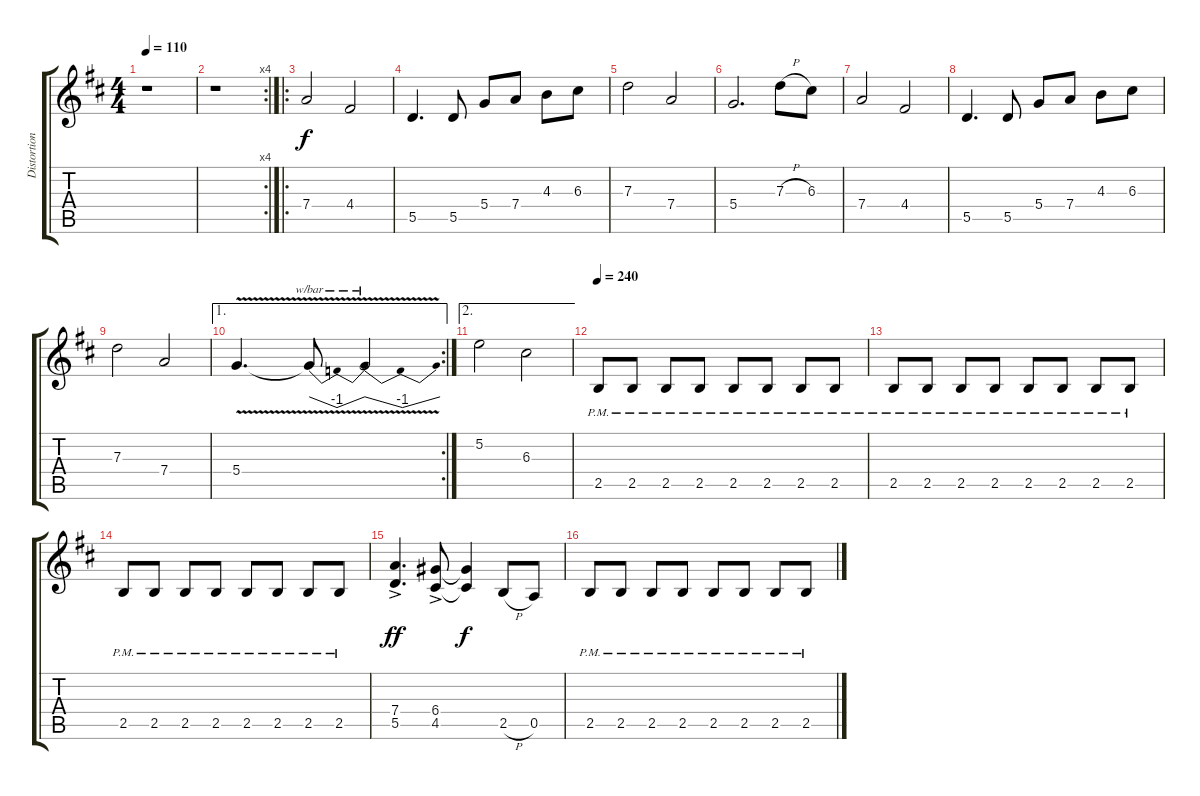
\track ("Distortion Gtr" "Distortion") {instrument distortionguitar}
\staff {score tabs}
\tuning (E4 B3 G3 D3 A2 E2) {hide}
\ts (4 4)
\tempo 110
\clef g2
\ks d
r.1{dy f} |
\rc 4
r.1 |
\ro
7.4.2 4.4.2 |
5.5.4{d} 5.5.8 5.4.8 7.4.8 4.3.8 6.3.8 |
7.3.2 7.4.2 |
5.4.2{d} 7.3{h}.8 6.3.8 |
7.4.2 4.4.2 |
5.5.4{d} 5.5.8 5.4.8 7.4.8 4.3.8 6.3.8 |
7.3.2 7.4.2 |
\ae 1
\rc 2
5.4{v}.4{d} 5.4{v t}.8{tbe (dip default 0 0 30 -4 60 0)} 5.4{v t}.2{tbe (dip default 0 0 30 -4 60 0)} |
\ae 2
5.2.2 6.3.2 |
\tempo 240
2.5{pm}.8 2.5{pm}.8 2.5{pm}.8 2.5{pm}.8 2.5{pm}.8 2.5{pm}.8 2.5{pm}.8 2.5{pm}.8 |
2.5{pm}.8 2.5{pm}.8 2.5{pm}.8 2.5{pm}.8 2.5{pm}.8 2.5{pm}.8 2.5{pm}.8 2.5{pm}.8 |
2.5{pm}.8 2.5{pm}.8 2.5{pm}.8 2.5{pm}.8 2.5{pm}.8 2.5{pm}.8 2.5{pm}.8 2.5{pm}.8 |
(7.4{ac} 5.5{ac}).4{d dy ff} (6.4{ac} 4.5{ac}).8 (6.4{t} 4.5{t}).4{dy f} 2.5{h}.8 0.5.8 |
2.5{pm}.8 2.5{pm}.8 2.5{pm}.8 2.5{pm}.8 2.5{pm}.8 2.5{pm}.8 2.5{pm}.8 2.5{pm}.8
